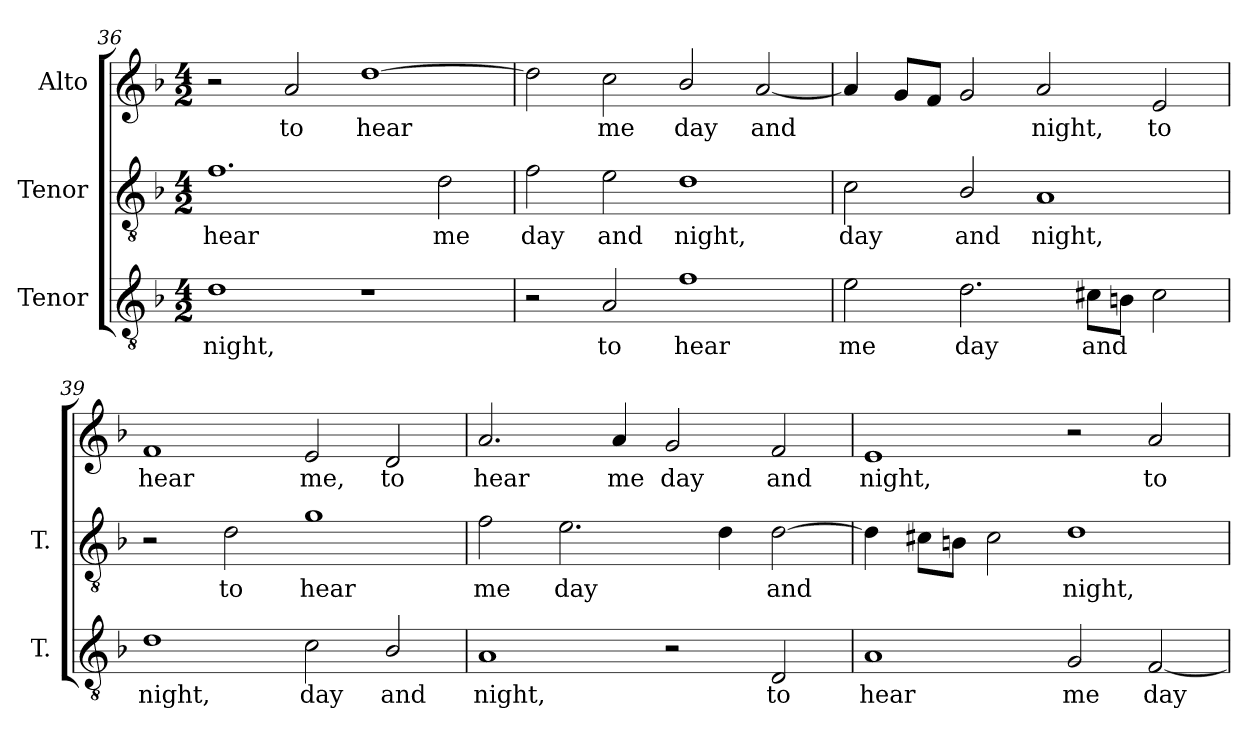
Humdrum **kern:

**kern	**text	**kern	**text	**kern	**text
*part3	*part3	*part2	*part2	*part1	*part1
*staff3	*staff3	*staff2	*staff2	*staff1	*staff1
*I"Tenor	*	*I"Tenor	*	*I"Alto	*
*I'T.	*	*I'T.	*	*	*
*clefGv2	*	*clefGv2	*	*clefG2	*
*ITrd7c12	*	*ITrd7c12	*	*	*
*k[b-]	*	*k[b-]	*	*k[b-]	*
*F:	*	*F:	*	*F:	*
*M4/2	*	*M4/2	*	*M4/2	*
=36	=36	=36	=36	=36	=36
!	!LO:LY:b:color=#000000	!	!	!	!
!	!	!	!LO:LY:b:color=#000000	!	!
1Di	night,	1.Fi	hear	2r	.
!	!	!	!	!	!LO:LY:b:color=#000000
.	.	.	.	2ai/	to
!	!	!	!	!	!LO:LY:b:color=#000000
1r	.	.	.	[1ddi	hear
!	!	!	!LO:LY:b:color=#000000	!	!
.	.	2Di\	me	.	.
=37	=37	=37	=37	=37	=37
!	!	!	!LO:LY:b:color=#000000	!	!
2r	.	2Fi\	day	2ddi\]	.
!	!LO:LY:b:color=#000000	!	!	!	!
!	!	!	!LO:LY:b:color=#000000	!	!
!	!	!	!	!	!LO:LY:b:color=#000000
2AAi/	to	2Ei\	and	2cci\	me
!	!LO:LY:b:color=#000000	!	!	!	!
!	!	!	!LO:LY:b:color=#000000	!	!
!	!	!	!	!	!LO:LY:b:color=#000000
1Fi	hear	1Di	night,	2b-i/	day
!	!	!	!	!	!LO:LY:b:color=#000000
.	.	.	.	[2ai/	and
=38	=38	=38	=38	=38	=38
!	!LO:LY:b:color=#000000	!	!	!	!
!	!	!	!LO:LY:b:color=#000000	!	!
2Ei\	me	2Ci\	day	4ai/]	.
.	.	.	.	8gi/L	.
.	.	.	.	8fi/J	.
!	!LO:LY:b:color=#000000	!	!	!	!
!	!	!	!LO:LY:b:color=#000000	!	!
2.Di\	day	2BB-i/	and	2gi/	.
!	!	!	!LO:LY:b:color=#000000	!	!
!	!	!	!	!	!LO:LY:b:color=#000000
.	.	1AAi	night,	2ai/	night,
!	!LO:LY:b:color=#000000	!	!	!	!
8C#Xi\L	and	.	.	.	.
8BBni\J	.	.	.	.	.
!	!	!	!	!	!LO:LY:b:color=#000000
2C#i\	.	.	.	2ei/	to
!!LO:LB:g=z
=39	=39	=39	=39	=39	=39
!	!LO:LY:b:color=#000000	!	!	!	!
!	!	!	!	!	!LO:LY:b:color=#000000
1Di	night,	2r	.	1fi	hear
!	!	!	!LO:LY:b:color=#000000	!	!
.	.	2Di\	to	.	.
!	!LO:LY:b:color=#000000	!	!	!	!
!	!	!	!LO:LY:b:color=#000000	!	!
!	!	!	!	!	!LO:LY:b:color=#000000
2Ci\	day	1Gi	hear	2ei/	me,
!	!LO:LY:b:color=#000000	!	!	!	!
!	!	!	!	!	!LO:LY:b:color=#000000
2BB-i/	and	.	.	2di/	to
=40	=40	=40	=40	=40	=40
!	!LO:LY:b:color=#000000	!	!	!	!
!	!	!	!LO:LY:b:color=#000000	!	!
!	!	!	!	!	!LO:LY:b:color=#000000
1AAi	night,	2Fi\	me	2.ai/	hear
!	!	!	!LO:LY:b:color=#000000	!	!
.	.	2.Ei\	day	.	.
!	!	!	!	!	!LO:LY:b:color=#000000
.	.	.	.	4ai/	me
!	!	!	!	!	!LO:LY:b:color=#000000
2r	.	.	.	2gi/	day
.	.	4Di\	.	.	.
!	!LO:LY:b:color=#000000	!	!	!	!
!	!	!	!LO:LY:b:color=#000000	!	!
!	!	!	!	!	!LO:LY:b:color=#000000
2DDi/	to	[2Di\	and	2fi/	and
=41	=41	=41	=41	=41	=41
!	!LO:LY:b:color=#000000	!	!	!	!
!	!	!	!	!	!LO:LY:b:color=#000000
1AAi	hear	4Di\]	.	1ei	night,
.	.	8C#Xi\L	.	.	.
.	.	8BBni\J	.	.	.
.	.	2C#i\	.	.	.
!	!LO:LY:b:color=#000000	!	!	!	!
!	!	!	!LO:LY:b:color=#000000	!	!
2GGi/	me	1Di	night,	2r	.
!	!LO:LY:b:color=#000000	!	!	!	!
!	!	!	!	!	!LO:LY:b:color=#000000
[2FFi/	day	.	.	2ai/	to
=	=	=	=	=	=
*-	*-	*-	*-	*-	*-
